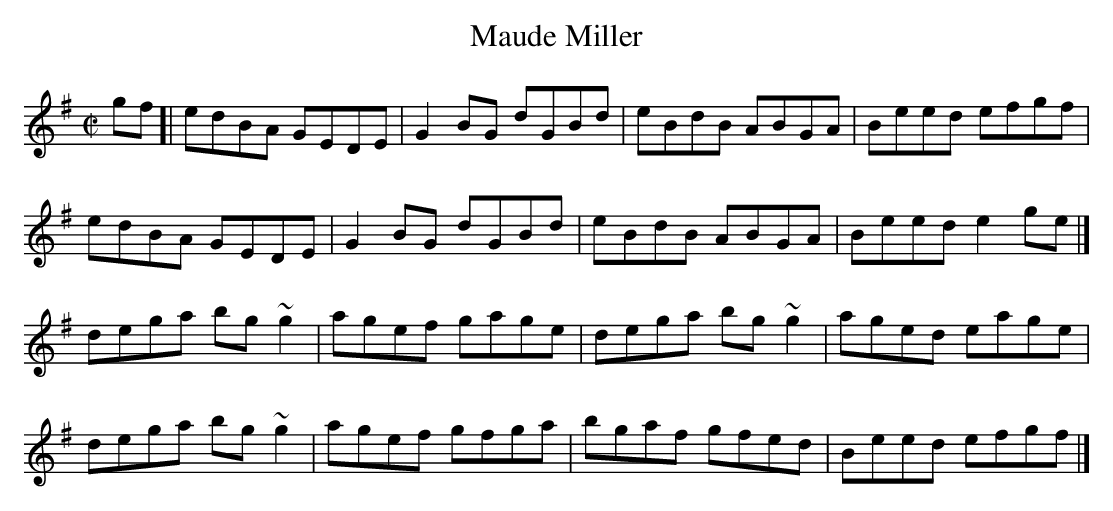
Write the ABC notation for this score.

X:1
T:Maude Miller
M:C|
L:1/8
K:EMin
gf[|edBA GEDE|G2BG dGBd|eBdB ABGA|Beed efgf|!
edBA GEDE|G2BG dGBd|eBdB ABGA|Beed e2ge|]!
dega bg~g2|agef gage|dega bg~g2|aged eage|!
dega bg~g2|agef gfga|bgaf gfed|Beed efgf|]!
